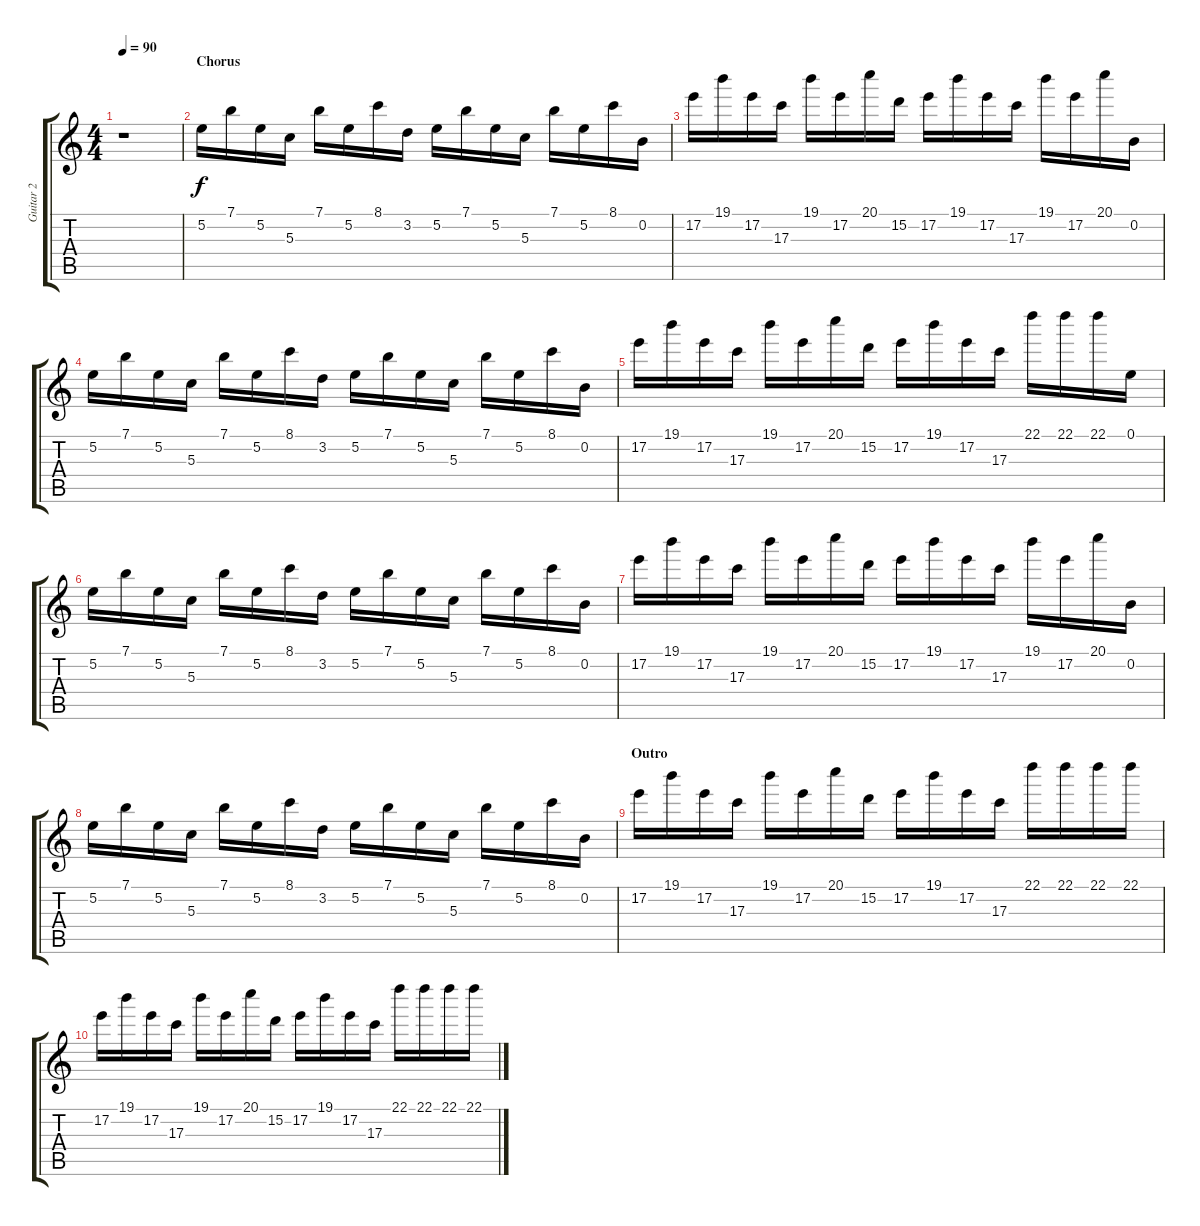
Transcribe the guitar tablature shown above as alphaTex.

\track ("Guitar 2" "Guitar 2") {instrument overdrivenguitar}
\staff {score tabs}
\tuning (E4 B3 G3 D3 A2 E2) {hide}
\ts (4 4)
\tempo 90
\clef g2
\ks c
r.1{dy f} |
\section ("" "Chorus")
5.2.16 7.1.16 5.2.16 5.3.16 7.1.16 5.2.16 8.1.16 3.2.16 5.2.16 7.1.16 5.2.16 5.3.16 7.1.16 5.2.16 8.1.16 0.2.16 |
17.2.16 19.1.16 17.2.16 17.3.16 19.1.16 17.2.16 20.1.16 15.2.16 17.2.16 19.1.16 17.2.16 17.3.16 19.1.16 17.2.16 20.1.16 0.2.16 |
5.2.16 7.1.16 5.2.16 5.3.16 7.1.16 5.2.16 8.1.16 3.2.16 5.2.16 7.1.16 5.2.16 5.3.16 7.1.16 5.2.16 8.1.16 0.2.16 |
17.2.16 19.1.16 17.2.16 17.3.16 19.1.16 17.2.16 20.1.16 15.2.16 17.2.16 19.1.16 17.2.16 17.3.16 22.1.16 22.1.16 22.1.16 0.1.16 |
5.2.16 7.1.16 5.2.16 5.3.16 7.1.16 5.2.16 8.1.16 3.2.16 5.2.16 7.1.16 5.2.16 5.3.16 7.1.16 5.2.16 8.1.16 0.2.16 |
17.2.16 19.1.16 17.2.16 17.3.16 19.1.16 17.2.16 20.1.16 15.2.16 17.2.16 19.1.16 17.2.16 17.3.16 19.1.16 17.2.16 20.1.16 0.2.16 |
5.2.16 7.1.16 5.2.16 5.3.16 7.1.16 5.2.16 8.1.16 3.2.16 5.2.16 7.1.16 5.2.16 5.3.16 7.1.16 5.2.16 8.1.16 0.2.16 |
\section ("" "Outro")
17.2.16 19.1.16 17.2.16 17.3.16 19.1.16 17.2.16 20.1.16 15.2.16 17.2.16 19.1.16 17.2.16 17.3.16 22.1.16 22.1.16 22.1.16 22.1.16 |
17.2.16 19.1.16 17.2.16 17.3.16 19.1.16 17.2.16 20.1.16 15.2.16 17.2.16 19.1.16 17.2.16 17.3.16 22.1.16 22.1.16 22.1.16 22.1.16
